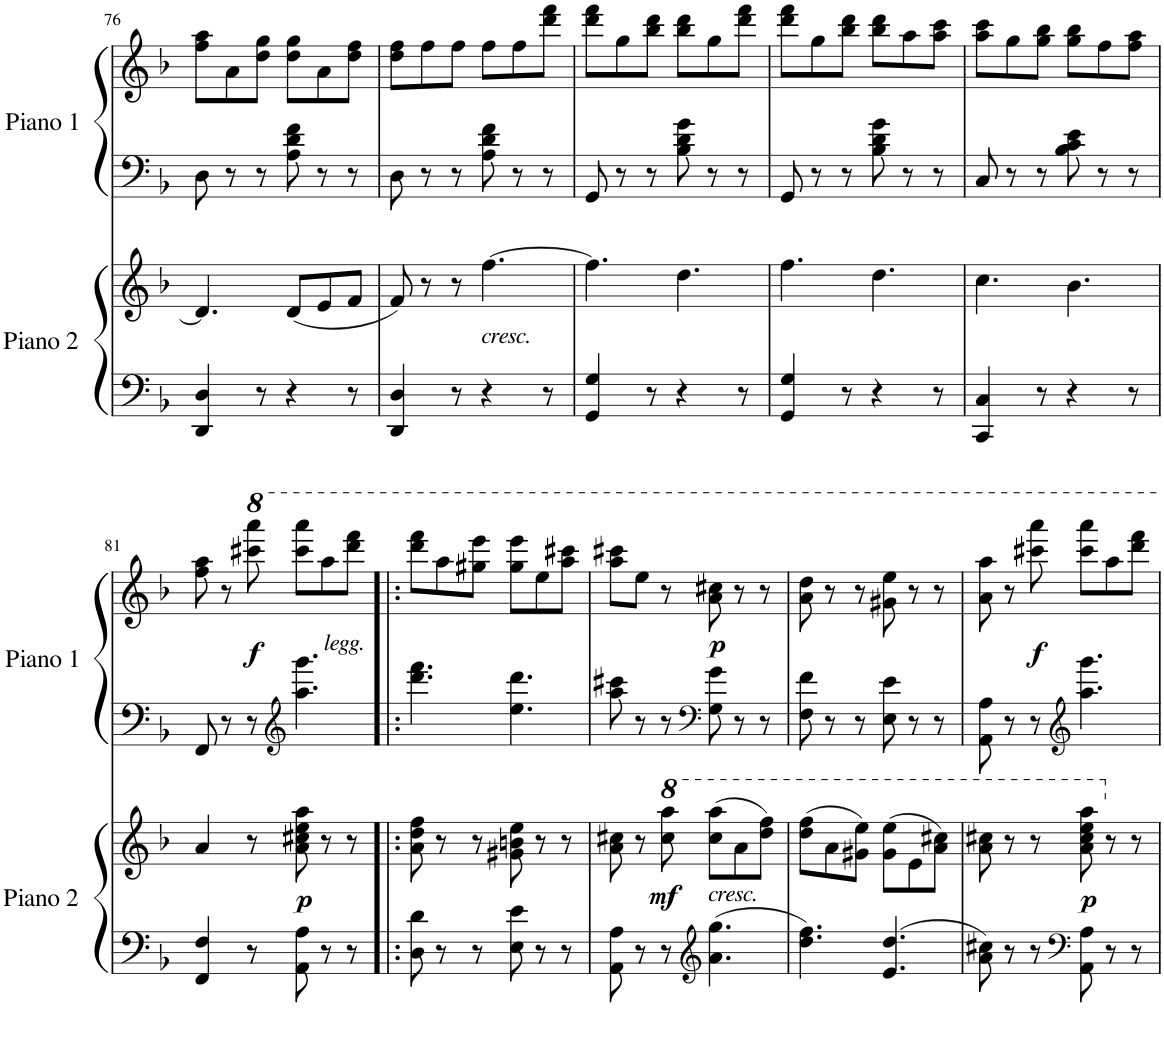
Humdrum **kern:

**kern	**kern	**dynam	**kern	**kern	**dynam
*part2	*part2	*part2	*part1	*part1	*part1
*staff4	*staff3	*staff3/4	*staff2	*staff1	*staff1/2
*I"Piano 2	*	*	*I"Piano 1	*	*
*I'Piano 2	*	*	*I'Piano 1	*	*
!!LO:PB:g=z
*clefF4	*clefG2	*	*clefF4	*clefG2	*
*k[b-]	*k[b-]	*	*k[b-]	*k[b-]	*
*M6/8	*M6/8	*	*M6/8	*M6/8	*
=76	=76	=76	=76	=76	=76
4DD/ 4D/	4.d/]	.	8D\	8ff\ 8aa\L	.
.	.	.	8r	8a\	.
8r	.	.	8r	8dd\ 8gg\J	.
4r	(8d/L	.	8A\ 8d\ 8f\	8dd\ 8gg\L	.
.	8e/	.	8r	8a\	.
8r	8f/J	.	8r	8dd\ 8ff\J	.
=77	=77	=77	=77	=77	=77
4DD/ 4D/	8f/)	.	8D\	8dd\ 8ff\L	.
.	8r	.	8r	8ff\	.
8r	8r	.	8r	8ff\J	.
!	!LO:TX:b:i:t=cresc.	!	!	!	!
4r	[4.ff\	.	8A\ 8d\ 8f\	8ff\L	.
.	.	.	8r	8ff\	.
8r	.	.	8r	8ddd\ 8fff\J	.
=78	=78	=78	=78	=78	=78
4GG/ 4G/	4.ff\]	.	8GG/	8ddd\ 8fff\L	.
.	.	.	8r	8gg\	.
8r	.	.	8r	8bb-\ 8ddd\J	.
4r	4.dd\	.	8B-\ 8d\ 8g\	8bb-\ 8ddd\L	.
.	.	.	8r	8gg\	.
8r	.	.	8r	8ddd\ 8fff\J	.
=79	=79	=79	=79	=79	=79
4GG/ 4G/	4.ff\	.	8GG/	8ddd\ 8fff\L	.
.	.	.	8r	8gg\	.
8r	.	.	8r	8bb-\ 8ddd\J	.
4r	4.dd\	.	8B-\ 8d\ 8g\	8bb-\ 8ddd\L	.
.	.	.	8r	8aa\	.
8r	.	.	8r	8aa\ 8ccc\J	.
=80	=80	=80	=80	=80	=80
4CC/ 4C/	4.cc\	.	8C/	8aa\ 8ccc\L	.
.	.	.	8r	8gg\	.
8r	.	.	8r	8gg\ 8bb-\J	.
4r	4.b-\	.	8B-\ 8c\ 8e\	8gg\ 8bb-\L	.
.	.	.	8r	8ff\	.
8r	.	.	8r	8ff\ 8aa\J	.
!!LO:LB:g=z
=81	=81	=81	=81	=81	=81
4FF/ 4F/	4a/	.	8FF/	8ff\ 8aa\	.
.	.	.	8r	8r	.
!	!	!	!	!	!LO:DY:b
8r	8r	.	8r	8cccc#X\ 8aaaa\	f
*	*	*	*clefG2	*	*
!	!	!	!	!LO:TX:b:i:t=legg.	!
!	!	!LO:DY:b	!	!	!
8AA\ 8A\	8a\ 8cc#X\ 8ee\ 8aa\	p	4.aa\ 4.ggg\	8cccc#\ 8aaaa\L	.
8r	8r	.	.	8aaa\	.
8r	8r	.	.	8dddd\ 8ffff\J	.
=82!|:	=82!|:	=82!|:	=82!|:	=82!|:	=82!|:
8D\ 8d\	8a\ 8dd\ 8ff\	.	4.ddd\ 4.fff\	8dddd\ 8ffff\L	.
8r	8r	.	.	8aaa\	.
8r	8r	.	.	8ggg#X\ 8eeee\J	.
8E\ 8e\	8g#X\ 8bn\ 8ee\	.	4.ee\ 4.ddd\	8ggg#\ 8eeee\L	.
8r	8r	.	.	8eee\	.
8r	8r	.	.	8aaa\ 8cccc#X\J	.
=83	=83	=83	=83	=83	=83
8AA\ 8A\	8a\ 8cc#X\	.	8aa\ 8ccc#X\	8aaa\ 8cccc#X\L	.
8r	8r	.	8r	8eee\J	.
*	*8va	*	*	*	*
!	!	!LO:DY:b	!	!	!
8r	8ccc#\ 8aaa\	mf	8r	8r	.
*clefG2	*	*	*clefF4	*	*
!	!LO:TX:b:i:t=cresc.	!	!	!	!
!	!	!	!	!	!LO:DY:b
4.a\ 4.gg\	(8ccc#\ 8aaa\L	.	8G\ 8g\	8aa\ 8ccc#X\	p
.	8aa\	.	8r	8r	.
.	8ddd\ 8fff\J)	.	8r	8r	.
=84	=84	=84	=84	=84	=84
4.dd\ 4.ff\	(8ddd\ 8fff\L	.	8F\ 8f\	8aa\ 8ddd\	.
.	8aa\	.	8r	8r	.
.	8gg#X\ 8eee\J)	.	8r	8r	.
4.e/ 4.dd/	(8gg#\ 8eee\L	.	8E\ 8e\	8gg#X\ 8eee\	.
.	8ee\	.	8r	8r	.
.	8aa\ 8ccc#X\J)	.	8r	8r	.
=85	=85	=85	=85	=85	=85
8a\ 8cc#X\	8aa\ 8ccc#X\	.	8AA\ 8A\	8aa\ 8aaa\	.
8r	8r	.	8r	8r	.
!	!	!	!	!	!LO:DY:b
8r	8r	.	8r	8cccc#X\ 8aaaa\	f
*clefF4	*	*	*clefG2	*	*
!	!	!LO:DY:b	!	!	!
8AA\ 8A\	8aa\ 8ccc#\ 8eee\ 8aaa\	p	4.aa\ 4.ggg\	8cccc#\ 8aaaa\L	.
*	*X8va	*	*	*	*
8r	8r	.	.	8aaa\	.
8r	8r	.	.	8dddd\ 8ffff\J	.
=	=	=	=	=	=
*-	*-	*-	*-	*-	*-
